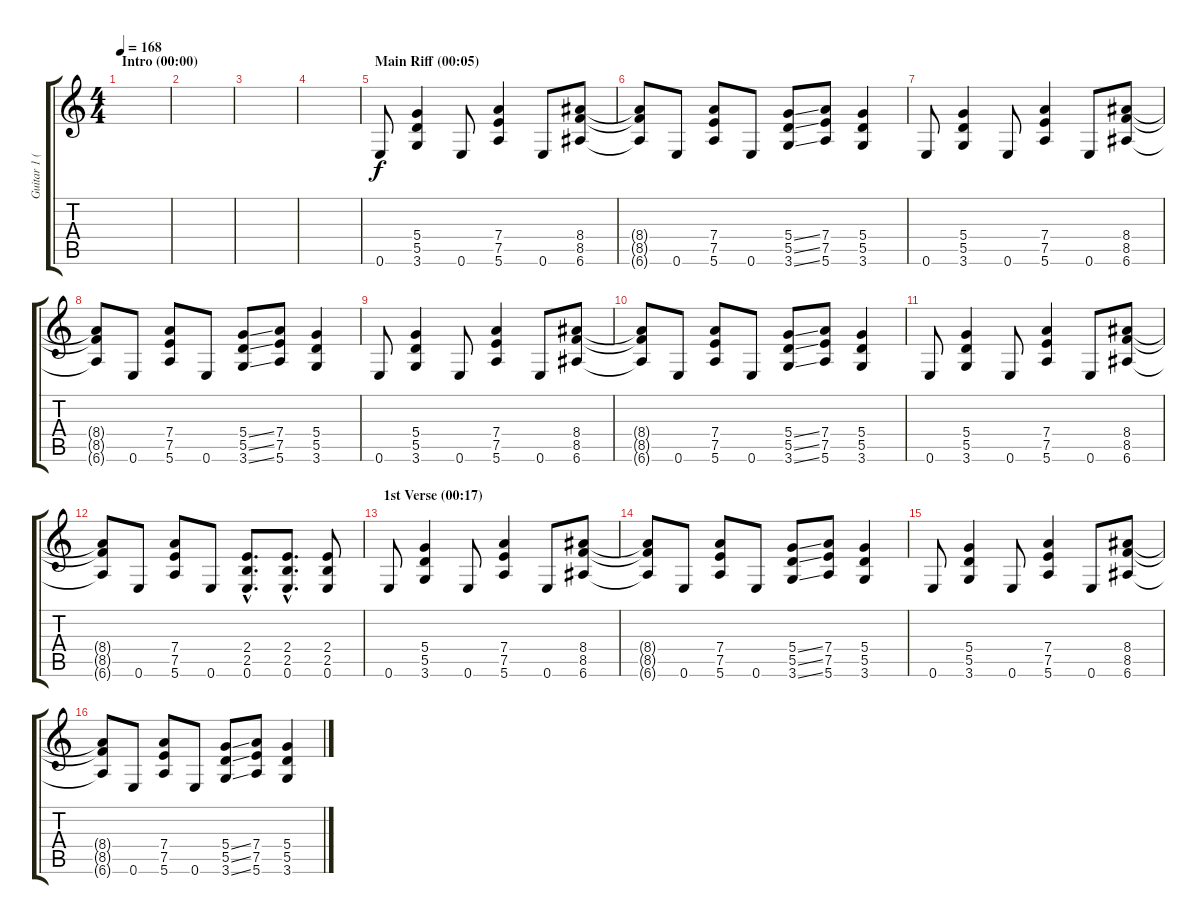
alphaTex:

\track ("Guitar 1 (Dave Kushner)" "Guitar 1 (") {instrument overdrivenguitar}
\staff {score tabs}
\tuning (E4 B3 G3 D3 A2 E2) {hide}
\ts (4 4)
\section ("" "Intro (00:00)")
\tempo 168
\clef g2
\ks c
|
|
|
|
\section ("" "Main Riff (00:05)")
0.6.8 (5.4 5.5 3.6).4 0.6.8 (7.4 7.5 5.6).4 0.6.8 (8.4 8.5 6.6).8 |
(8.4{t} 8.5{t} 6.6{t}).8 0.6.8 (7.4 7.5 5.6).8 0.6.8 (5.4{ss} 5.5{ss} 3.6{ss}).8 (7.4 7.5 5.6).8 (5.4 5.5 3.6).4 |
0.6.8 (5.4 5.5 3.6).4 0.6.8 (7.4 7.5 5.6).4 0.6.8 (8.4 8.5 6.6).8 |
(8.4{t} 8.5{t} 6.6{t}).8 0.6.8 (7.4 7.5 5.6).8 0.6.8 (5.4{ss} 5.5{ss} 3.6{ss}).8 (7.4 7.5 5.6).8 (5.4 5.5 3.6).4 |
0.6.8 (5.4 5.5 3.6).4 0.6.8 (7.4 7.5 5.6).4 0.6.8 (8.4 8.5 6.6).8 |
(8.4{t} 8.5{t} 6.6{t}).8 0.6.8 (7.4 7.5 5.6).8 0.6.8 (5.4{ss} 5.5{ss} 3.6{ss}).8 (7.4 7.5 5.6).8 (5.4 5.5 3.6).4 |
0.6.8 (5.4 5.5 3.6).4 0.6.8 (7.4 7.5 5.6).4 0.6.8 (8.4 8.5 6.6).8 |
(8.4{t} 8.5{t} 6.6{t}).8 0.6.8 (7.4 7.5 5.6).8 0.6.8 (2.4{hac} 2.5{hac} 0.6{hac}).8{d} (2.4{hac} 2.5{hac} 0.6{hac}).8{d} (2.4 2.5 0.6).8 |
\section ("" "1st Verse (00:17)")
0.6.8 (5.4 5.5 3.6).4 0.6.8 (7.4 7.5 5.6).4 0.6.8 (8.4 8.5 6.6).8 |
(8.4{t} 8.5{t} 6.6{t}).8 0.6.8 (7.4 7.5 5.6).8 0.6.8 (5.4{ss} 5.5{ss} 3.6{ss}).8 (7.4 7.5 5.6).8 (5.4 5.5 3.6).4 |
0.6.8 (5.4 5.5 3.6).4 0.6.8 (7.4 7.5 5.6).4 0.6.8 (8.4 8.5 6.6).8 |
(8.4{t} 8.5{t} 6.6{t}).8 0.6.8 (7.4 7.5 5.6).8 0.6.8 (5.4{ss} 5.5{ss} 3.6{ss}).8 (7.4 7.5 5.6).8 (5.4 5.5 3.6).4
